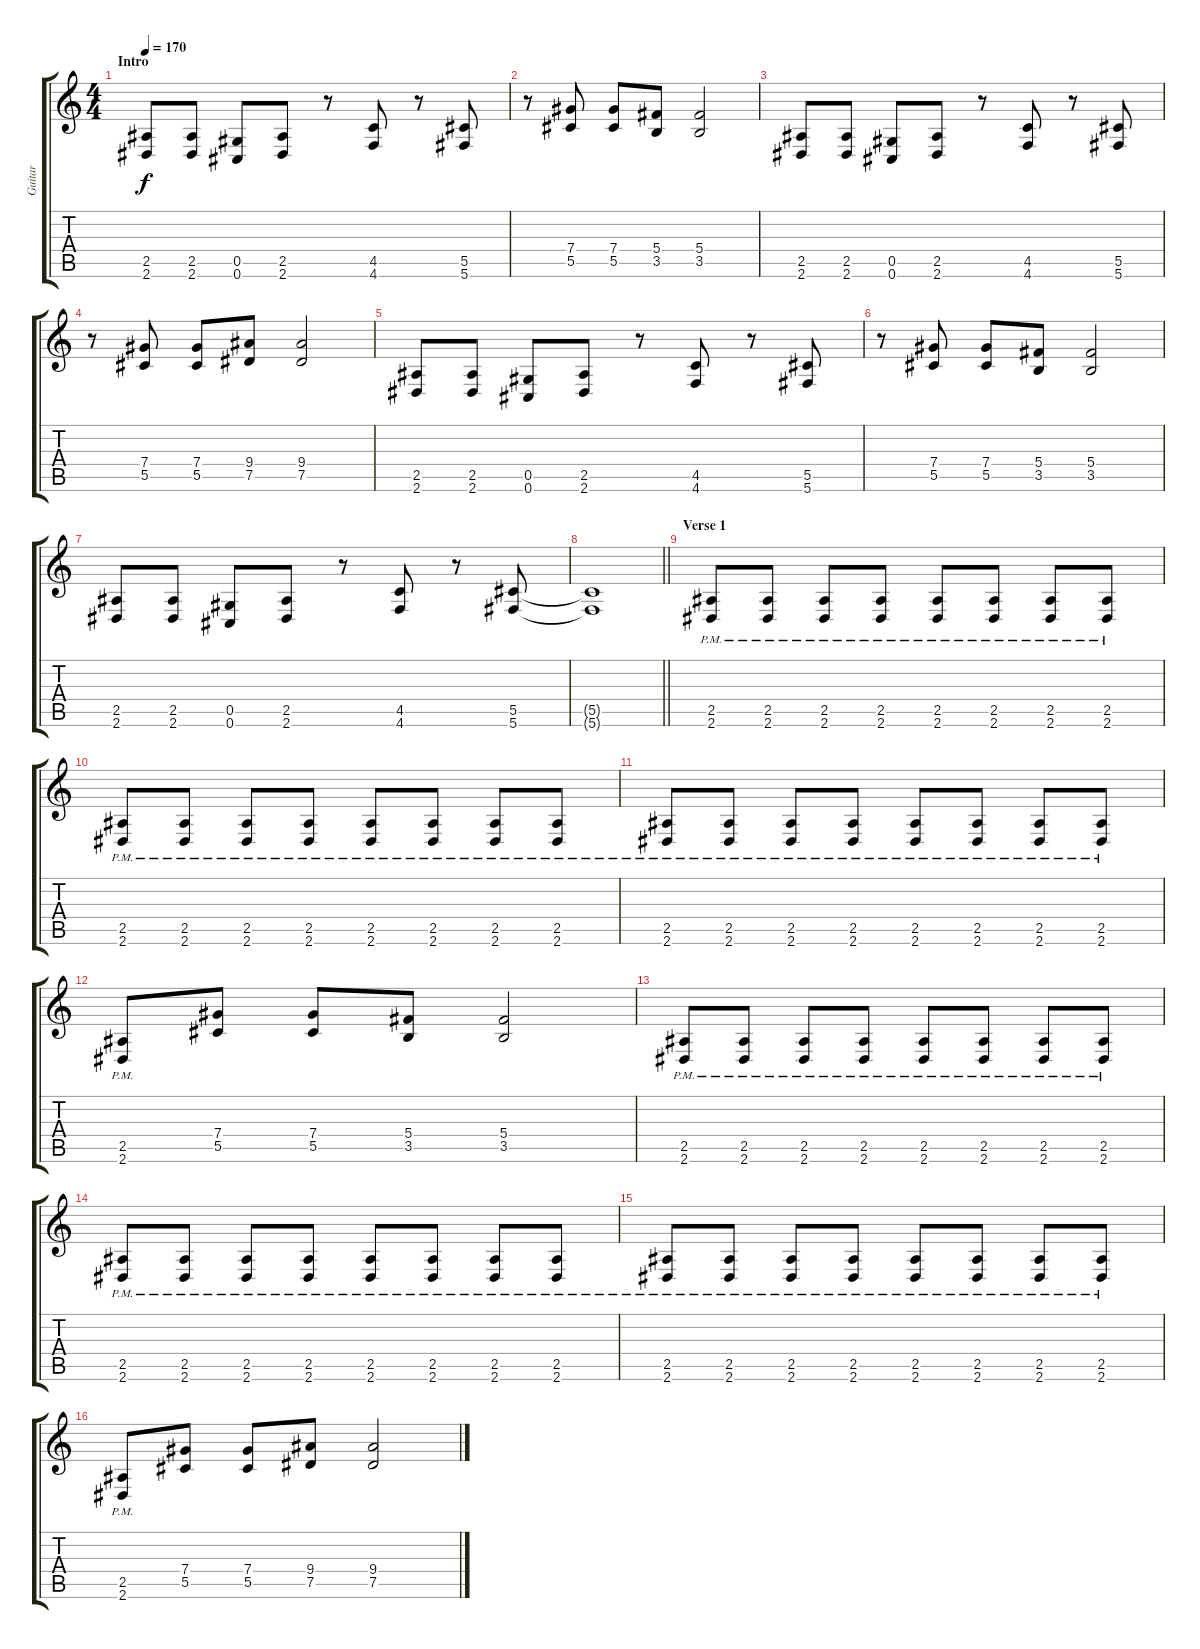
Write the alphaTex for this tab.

\track ("Guitar" "Guitar") {instrument distortionguitar}
\staff {score tabs}
\tuning (Eb4 Bb3 Gb3 Db3 Ab2 Db2) {hide}
\ts (4 4)
\section ("" "Intro")
\tempo 170
\clef g2
\ks c
(2.5 2.6).8{dy f instrument distortionguitar} (2.5 2.6).8 (0.5 0.6).8 (2.5 2.6).8 r.8 (4.5 4.6).8 r.8 (5.5 5.6).8 |
r.8 (7.4 5.5).8 (7.4 5.5).8 (5.4 3.5).8 (5.4 3.5).2 |
(2.5 2.6).8 (2.5 2.6).8 (0.5 0.6).8 (2.5 2.6).8 r.8 (4.5 4.6).8 r.8 (5.5 5.6).8 |
r.8 (7.4 5.5).8 (7.4 5.5).8 (9.4 7.5).8 (9.4 7.5).2 |
(2.5 2.6).8 (2.5 2.6).8 (0.5 0.6).8 (2.5 2.6).8 r.8 (4.5 4.6).8 r.8 (5.5 5.6).8 |
r.8 (7.4 5.5).8 (7.4 5.5).8 (5.4 3.5).8 (5.4 3.5).2 |
(2.5 2.6).8 (2.5 2.6).8 (0.5 0.6).8 (2.5 2.6).8 r.8 (4.5 4.6).8 r.8 (5.5 5.6).8 |
\barLineRight lightlight
(5.5{t} 5.6{t}).1 |
\section ("" "Verse 1")
(2.5{pm} 2.6{pm}).8 (2.5{pm} 2.6{pm}).8 (2.5{pm} 2.6{pm}).8 (2.5{pm} 2.6{pm}).8 (2.5{pm} 2.6{pm}).8 (2.5{pm} 2.6{pm}).8 (2.5{pm} 2.6{pm}).8 (2.5{pm} 2.6{pm}).8 |
(2.5{pm} 2.6{pm}).8 (2.5{pm} 2.6{pm}).8 (2.5{pm} 2.6{pm}).8 (2.5{pm} 2.6{pm}).8 (2.5{pm} 2.6{pm}).8 (2.5{pm} 2.6{pm}).8 (2.5{pm} 2.6{pm}).8 (2.5{pm} 2.6{pm}).8 |
(2.5{pm} 2.6{pm}).8 (2.5{pm} 2.6{pm}).8 (2.5{pm} 2.6{pm}).8 (2.5{pm} 2.6{pm}).8 (2.5{pm} 2.6{pm}).8 (2.5{pm} 2.6{pm}).8 (2.5{pm} 2.6{pm}).8 (2.5{pm} 2.6{pm}).8 |
(2.5{pm} 2.6{pm}).8 (7.4 5.5).8 (7.4 5.5).8 (5.4 3.5).8 (5.4 3.5).2 |
(2.5{pm} 2.6{pm}).8 (2.5{pm} 2.6{pm}).8 (2.5{pm} 2.6{pm}).8 (2.5{pm} 2.6{pm}).8 (2.5{pm} 2.6{pm}).8 (2.5{pm} 2.6{pm}).8 (2.5{pm} 2.6{pm}).8 (2.5{pm} 2.6{pm}).8 |
(2.5{pm} 2.6{pm}).8 (2.5{pm} 2.6{pm}).8 (2.5{pm} 2.6{pm}).8 (2.5{pm} 2.6{pm}).8 (2.5{pm} 2.6{pm}).8 (2.5{pm} 2.6{pm}).8 (2.5{pm} 2.6{pm}).8 (2.5{pm} 2.6{pm}).8 |
(2.5{pm} 2.6{pm}).8 (2.5{pm} 2.6{pm}).8 (2.5{pm} 2.6{pm}).8 (2.5{pm} 2.6{pm}).8 (2.5{pm} 2.6{pm}).8 (2.5{pm} 2.6{pm}).8 (2.5{pm} 2.6{pm}).8 (2.5{pm} 2.6{pm}).8 |
(2.5{pm} 2.6{pm}).8 (7.4 5.5).8 (7.4 5.5).8 (9.4 7.5).8 (9.4 7.5).2
